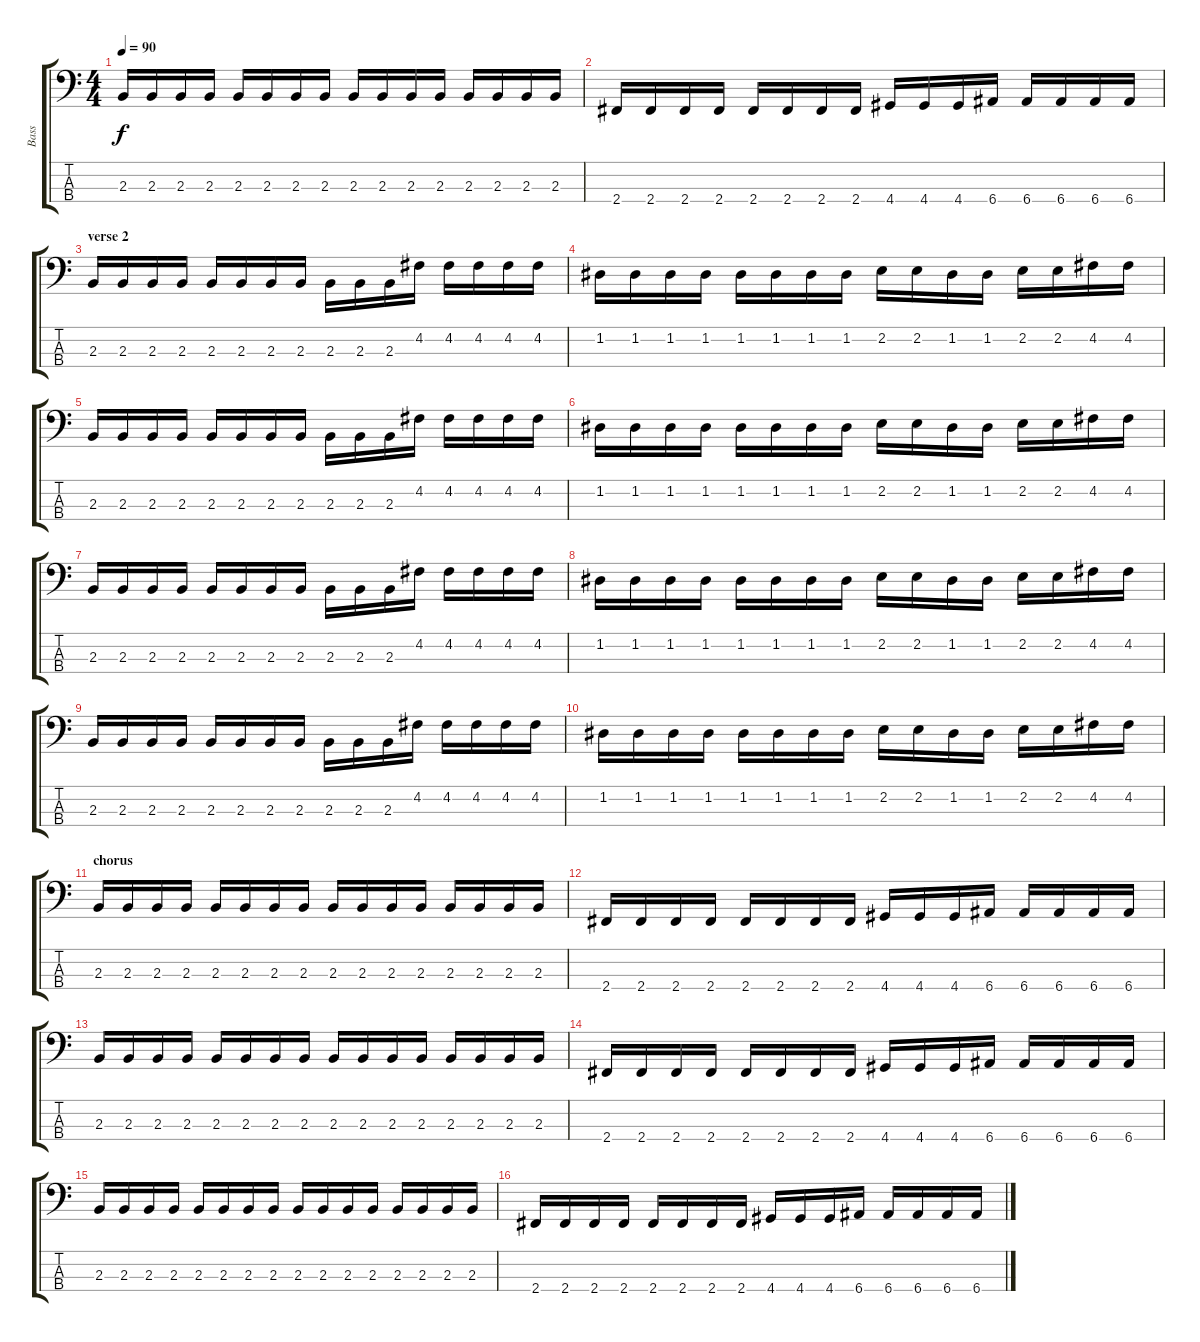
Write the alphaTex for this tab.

\track ("Bass" "Bass") {instrument electricbassfinger}
\staff {score tabs}
\tuning (G2 D2 A1 E1) {hide}
\ts (4 4)
\tempo 90
\clef f4
\ks c
2.3.16{dy f} 2.3.16 2.3.16 2.3.16 2.3.16 2.3.16 2.3.16 2.3.16 2.3.16 2.3.16 2.3.16 2.3.16 2.3.16 2.3.16 2.3.16 2.3.16 |
2.4.16 2.4.16 2.4.16 2.4.16 2.4.16 2.4.16 2.4.16 2.4.16 4.4.16 4.4.16 4.4.16 6.4.16 6.4.16 6.4.16 6.4.16 6.4.16 |
\section ("" "verse 2")
2.3.16 2.3.16 2.3.16 2.3.16 2.3.16 2.3.16 2.3.16 2.3.16 2.3.16 2.3.16 2.3.16 4.2.16 4.2.16 4.2.16 4.2.16 4.2.16 |
1.2.16 1.2.16 1.2.16 1.2.16 1.2.16 1.2.16 1.2.16 1.2.16 2.2.16 2.2.16 1.2.16 1.2.16 2.2.16 2.2.16 4.2.16 4.2.16 |
2.3.16 2.3.16 2.3.16 2.3.16 2.3.16 2.3.16 2.3.16 2.3.16 2.3.16 2.3.16 2.3.16 4.2.16 4.2.16 4.2.16 4.2.16 4.2.16 |
1.2.16 1.2.16 1.2.16 1.2.16 1.2.16 1.2.16 1.2.16 1.2.16 2.2.16 2.2.16 1.2.16 1.2.16 2.2.16 2.2.16 4.2.16 4.2.16 |
2.3.16 2.3.16 2.3.16 2.3.16 2.3.16 2.3.16 2.3.16 2.3.16 2.3.16 2.3.16 2.3.16 4.2.16 4.2.16 4.2.16 4.2.16 4.2.16 |
1.2.16 1.2.16 1.2.16 1.2.16 1.2.16 1.2.16 1.2.16 1.2.16 2.2.16 2.2.16 1.2.16 1.2.16 2.2.16 2.2.16 4.2.16 4.2.16 |
2.3.16 2.3.16 2.3.16 2.3.16 2.3.16 2.3.16 2.3.16 2.3.16 2.3.16 2.3.16 2.3.16 4.2.16 4.2.16 4.2.16 4.2.16 4.2.16 |
1.2.16 1.2.16 1.2.16 1.2.16 1.2.16 1.2.16 1.2.16 1.2.16 2.2.16 2.2.16 1.2.16 1.2.16 2.2.16 2.2.16 4.2.16 4.2.16 |
\section ("" "chorus")
2.3.16 2.3.16 2.3.16 2.3.16 2.3.16 2.3.16 2.3.16 2.3.16 2.3.16 2.3.16 2.3.16 2.3.16 2.3.16 2.3.16 2.3.16 2.3.16 |
2.4.16 2.4.16 2.4.16 2.4.16 2.4.16 2.4.16 2.4.16 2.4.16 4.4.16 4.4.16 4.4.16 6.4.16 6.4.16 6.4.16 6.4.16 6.4.16 |
2.3.16 2.3.16 2.3.16 2.3.16 2.3.16 2.3.16 2.3.16 2.3.16 2.3.16 2.3.16 2.3.16 2.3.16 2.3.16 2.3.16 2.3.16 2.3.16 |
2.4.16 2.4.16 2.4.16 2.4.16 2.4.16 2.4.16 2.4.16 2.4.16 4.4.16 4.4.16 4.4.16 6.4.16 6.4.16 6.4.16 6.4.16 6.4.16 |
2.3.16 2.3.16 2.3.16 2.3.16 2.3.16 2.3.16 2.3.16 2.3.16 2.3.16 2.3.16 2.3.16 2.3.16 2.3.16 2.3.16 2.3.16 2.3.16 |
2.4.16 2.4.16 2.4.16 2.4.16 2.4.16 2.4.16 2.4.16 2.4.16 4.4.16 4.4.16 4.4.16 6.4.16 6.4.16 6.4.16 6.4.16 6.4.16
